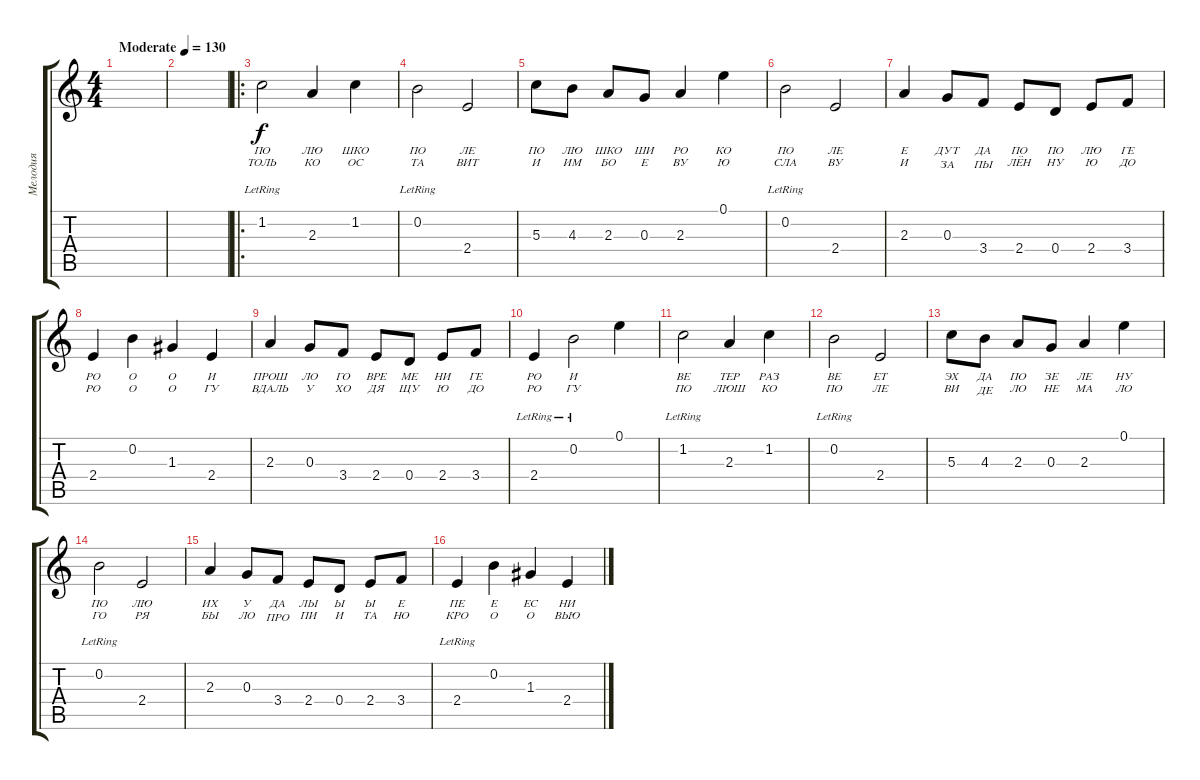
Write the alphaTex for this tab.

\track ("Мелодия" "Мелодия") {instrument acousticguitarnylon}
\staff {score tabs}
\tuning (E4 B3 G3 D3 A2 E2) {hide}
\ts (4 4)
\tempo (130 "Moderate")
\clef g2
\ks c
|
|
\ro
1.2{lr}.2{lyrics (0 "ПО") lyrics (1 "ТОЛЬ") lyrics (2 "") lyrics (3 "") lyrics (4 "")} 2.3.4{lyrics (0 "ЛЮ") lyrics (1 "КО") lyrics (2 "") lyrics (3 "") lyrics (4 "")} 1.2.4{lyrics (0 "ШКО") lyrics (1 "ОС") lyrics (2 "") lyrics (3 "") lyrics (4 "")} |
0.2{lr}.2{lyrics (0 "ПО") lyrics (1 "ТА") lyrics (2 "") lyrics (3 "") lyrics (4 "")} 2.4.2{lyrics (0 "ЛЕ") lyrics (1 "ВИТ") lyrics (2 "") lyrics (3 "") lyrics (4 "")} |
5.3.8{lyrics (0 "ПО") lyrics (1 "И") lyrics (2 "") lyrics (3 "") lyrics (4 "")} 4.3.8{lyrics (0 "ЛЮ") lyrics (1 "ИМ") lyrics (2 "") lyrics (3 "") lyrics (4 "")} 2.3.8{lyrics (0 "ШКО") lyrics (1 "БО") lyrics (2 "") lyrics (3 "") lyrics (4 "")} 0.3.8{lyrics (0 "ШИ") lyrics (1 "Е") lyrics (2 "") lyrics (3 "") lyrics (4 "")} 2.3.4{lyrics (0 "РО") lyrics (1 "ВУ") lyrics (2 "") lyrics (3 "") lyrics (4 "")} 0.1.4{lyrics (0 "КО") lyrics (1 "Ю") lyrics (2 "") lyrics (3 "") lyrics (4 "")} |
0.2{lr}.2{lyrics (0 "ПО") lyrics (1 "СЛА") lyrics (2 "") lyrics (3 "") lyrics (4 "")} 2.4.2{lyrics (0 "ЛЕ") lyrics (1 "ВУ") lyrics (2 "") lyrics (3 "") lyrics (4 "")} |
2.3.4{lyrics (0 "Е") lyrics (1 "И") lyrics (2 "") lyrics (3 "") lyrics (4 "")} 0.3.8{lyrics (0 "ДУТ") lyrics (1 "ЗА") lyrics (2 "") lyrics (3 "") lyrics (4 "")} 3.4.8{lyrics (0 "ДА") lyrics (1 "ПЫ") lyrics (2 "") lyrics (3 "") lyrics (4 "")} 2.4.8{lyrics (0 "ПО") lyrics (1 "ЛЁН") lyrics (2 "") lyrics (3 "") lyrics (4 "")} 0.4.8{lyrics (0 "ПО") lyrics (1 "НУ") lyrics (2 "") lyrics (3 "") lyrics (4 "")} 2.4.8{lyrics (0 "ЛЮ") lyrics (1 "Ю") lyrics (2 "") lyrics (3 "") lyrics (4 "")} 3.4.8{lyrics (0 "ГЕ") lyrics (1 "ДО") lyrics (2 "") lyrics (3 "") lyrics (4 "")} |
2.4.4{lyrics (0 "РО") lyrics (1 "РО") lyrics (2 "") lyrics (3 "") lyrics (4 "")} 0.2.4{lyrics (0 "О") lyrics (1 "О") lyrics (2 "") lyrics (3 "") lyrics (4 "")} 1.3.4{lyrics (0 "О") lyrics (1 "О") lyrics (2 "") lyrics (3 "") lyrics (4 "")} 2.4.4{lyrics (0 "И") lyrics (1 "ГУ") lyrics (2 "") lyrics (3 "") lyrics (4 "")} |
2.3.4{lyrics (0 "ПРОШ") lyrics (1 "ВДАЛЬ") lyrics (2 "") lyrics (3 "") lyrics (4 "")} 0.3.8{lyrics (0 "ЛО") lyrics (1 "У") lyrics (2 "") lyrics (3 "") lyrics (4 "")} 3.4.8{lyrics (0 "ГО") lyrics (1 "ХО") lyrics (2 "") lyrics (3 "") lyrics (4 "")} 2.4.8{lyrics (0 "ВРЕ") lyrics (1 "ДЯ") lyrics (2 "") lyrics (3 "") lyrics (4 "")} 0.4.8{lyrics (0 "МЕ") lyrics (1 "ЩУ") lyrics (2 "") lyrics (3 "") lyrics (4 "")} 2.4.8{lyrics (0 "НИ") lyrics (1 "Ю") lyrics (2 "") lyrics (3 "") lyrics (4 "")} 3.4.8{lyrics (0 "ГЕ") lyrics (1 "ДО") lyrics (2 "") lyrics (3 "") lyrics (4 "")} |
2.4{lr}.4{lyrics (0 "РО") lyrics (1 "РО") lyrics (2 "") lyrics (3 "") lyrics (4 "")} 0.2{lr}.2{lyrics (0 "И") lyrics (1 "ГУ") lyrics (2 "") lyrics (3 "") lyrics (4 "")} 0.1.4{lyrics (0 "") lyrics (1 "") lyrics (2 "") lyrics (3 "") lyrics (4 "")} |
1.2{lr}.2{lyrics (0 "ВЕ") lyrics (1 "ПО") lyrics (2 "") lyrics (3 "") lyrics (4 "")} 2.3.4{lyrics (0 "ТЕР") lyrics (1 "ЛЮШ") lyrics (2 "") lyrics (3 "") lyrics (4 "")} 1.2.4{lyrics (0 "РАЗ") lyrics (1 "КО") lyrics (2 "") lyrics (3 "") lyrics (4 "")} |
0.2{lr}.2{lyrics (0 "ВЕ") lyrics (1 "ПО") lyrics (2 "") lyrics (3 "") lyrics (4 "")} 2.4.2{lyrics (0 "ЕТ") lyrics (1 "ЛЕ") lyrics (2 "") lyrics (3 "") lyrics (4 "")} |
5.3.8{lyrics (0 "ЭХ") lyrics (1 "ВИ") lyrics (2 "") lyrics (3 "") lyrics (4 "")} 4.3.8{lyrics (0 "ДА") lyrics (1 "ДЕ") lyrics (2 "") lyrics (3 "") lyrics (4 "")} 2.3.8{lyrics (0 "ПО") lyrics (1 "ЛО") lyrics (2 "") lyrics (3 "") lyrics (4 "")} 0.3.8{lyrics (0 "ЗЕ") lyrics (1 "НЕ") lyrics (2 "") lyrics (3 "") lyrics (4 "")} 2.3.4{lyrics (0 "ЛЕ") lyrics (1 "МА") lyrics (2 "") lyrics (3 "") lyrics (4 "")} 0.1.4{lyrics (0 "НУ") lyrics (1 "ЛО") lyrics (2 "") lyrics (3 "") lyrics (4 "")} |
0.2{lr}.2{lyrics (0 "ПО") lyrics (1 "ГО") lyrics (2 "") lyrics (3 "") lyrics (4 "")} 2.4.2{lyrics (0 "ЛЮ") lyrics (1 "РЯ") lyrics (2 "") lyrics (3 "") lyrics (4 "")} |
2.3.4{lyrics (0 "ИХ") lyrics (1 "БЫ") lyrics (2 "") lyrics (3 "") lyrics (4 "")} 0.3.8{lyrics (0 "У") lyrics (1 "ЛО") lyrics (2 "") lyrics (3 "") lyrics (4 "")} 3.4.8{lyrics (0 "ДА") lyrics (1 "ПРО") lyrics (2 "") lyrics (3 "") lyrics (4 "")} 2.4.8{lyrics (0 "ЛЫ") lyrics (1 "ПИ") lyrics (2 "") lyrics (3 "") lyrics (4 "")} 0.4.8{lyrics (0 "Ы") lyrics (1 "И") lyrics (2 "") lyrics (3 "") lyrics (4 "")} 2.4.8{lyrics (0 "Ы") lyrics (1 "ТА") lyrics (2 "") lyrics (3 "") lyrics (4 "")} 3.4.8{lyrics (0 "Е") lyrics (1 "НО") lyrics (2 "") lyrics (3 "") lyrics (4 "")} |
2.4{lr}.4{lyrics (0 "ПЕ") lyrics (1 "КРО") lyrics (2 "") lyrics (3 "") lyrics (4 "")} 0.2.4{lyrics (0 "Е") lyrics (1 "О") lyrics (2 "") lyrics (3 "") lyrics (4 "")} 1.3.4{lyrics (0 "ЕС") lyrics (1 "О") lyrics (2 "") lyrics (3 "") lyrics (4 "")} 2.4.4{lyrics (0 "НИ") lyrics (1 "ВЬЮ") lyrics (2 "") lyrics (3 "") lyrics (4 "")}
